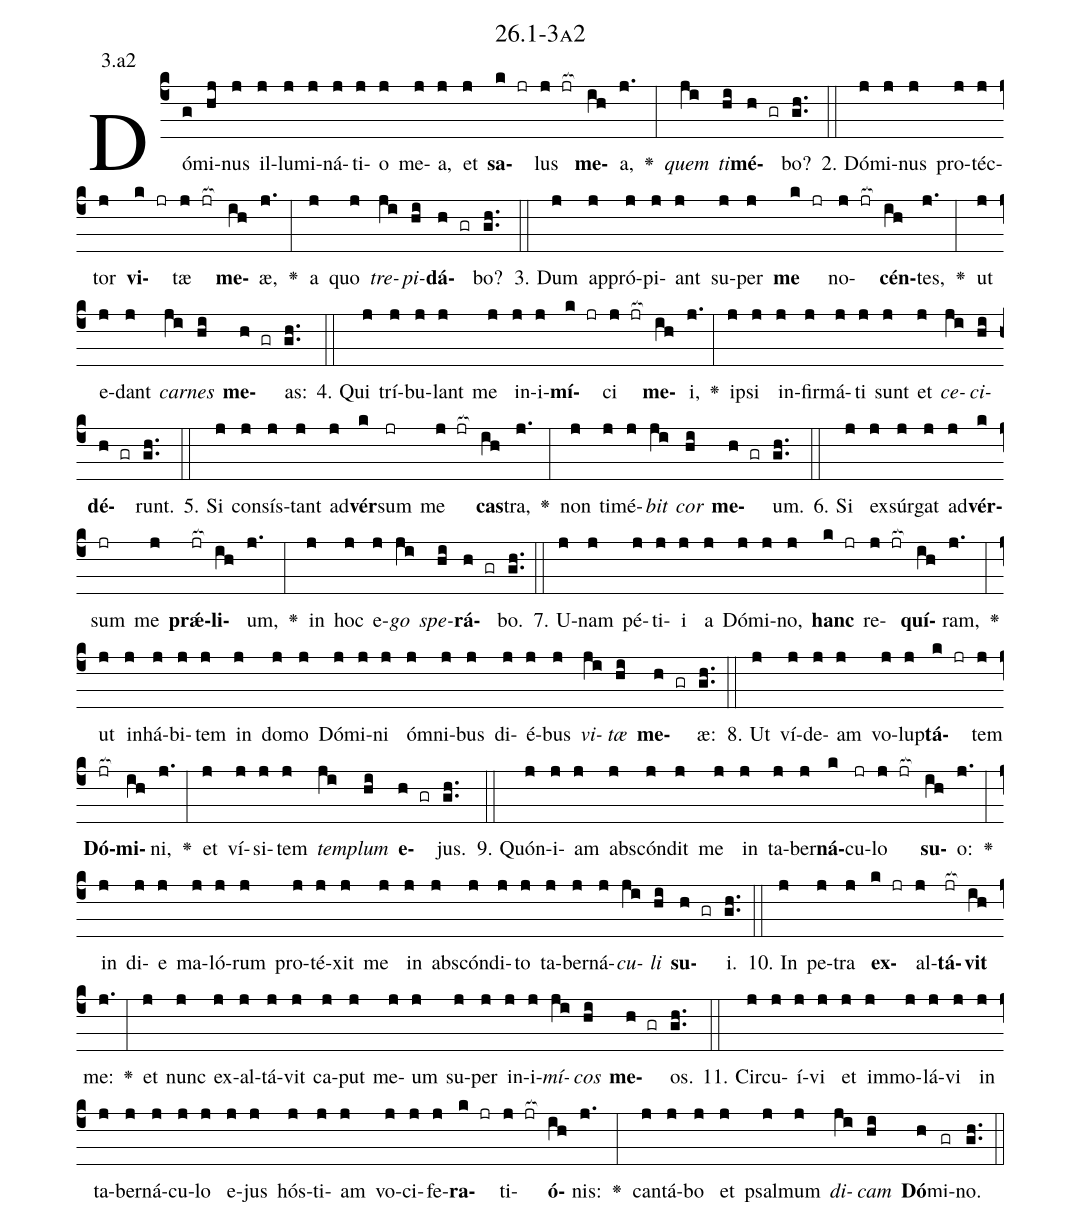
name: 26.1-3a2;
annotation: 3.a2;
%%
(c4)Dó(g)mi(hj)nus(j) il(j)lu(j)mi(j)ná(j)ti(j)o(j) me(j)a,(j) et(j) <b>sa</b>(k jr)lus(j jr[ocb:1{]) <b>me</b>(ih[ocb:0}])a,(j.) <v>\greheightstar</v>(:) <i>quem</i>(ji) <i>ti</i>(hi)<b>mé</b>(h gr)bo?(gh..) (::)
2. Dó(j)mi(j)nus(j) pro(j)téc(j)tor(j) <b>vi</b>(k jr)tæ(j jr[ocb:1{]) <b>me</b>(ih[ocb:0}])æ,(j.) <v>\greheightstar</v>(:) a(j) quo(j) <i>tre</i>(ji)<i>pi</i>(hi)<b>dá</b>(h gr)bo?(gh..) (::)
3. Dum(j) ap(j)pró(j)pi(j)ant(j) su(j)per(j) <b>me</b>(k jr) no(j jr[ocb:1{])<b>cén</b>(ih[ocb:0}])tes,(j.) <v>\greheightstar</v>(:) ut(j) e(j)dant(j) <i>car</i>(ji)<i>nes</i>(hi) <b>me</b>(h gr)as:(gh..) (::)
4. Qui(j) trí(j)bu(j)lant(j) me(j) in(j)i(j)<b>mí</b>(k jr)ci(j jr[ocb:1{]) <b>me</b>(ih[ocb:0}])i,(j.) <v>\greheightstar</v>(:) ip(j)si(j) in(j)fir(j)má(j)ti(j) sunt(j) et(j) <i>ce</i>(ji)<i>ci</i>(hi)<b>dé</b>(h gr)runt.(gh..) (::)
5. Si(j) con(j)sís(j)tant(j) ad(j)<b>vér</b>(k)sum(jr) me(j jr[ocb:1{]) <b>cas</b>(ih[ocb:0}])tra,(j.) <v>\greheightstar</v>(:) non(j) ti(j)mé(j)<i>bit</i>(ji) <i>cor</i>(hi) <b>me</b>(h gr)um.(gh..) (::)
6. Si(j) ex(j)súr(j)gat(j) ad(j)<b>vér</b>(k)sum(jr) me(j) <b>prǽ</b>(jr[ocb:1{])<b>li</b>(ih[ocb:0}])um,(j.) <v>\greheightstar</v>(:) in(j) hoc(j) e(j)<i>go</i>(ji) <i>spe</i>(hi)<b>rá</b>(h gr)bo.(gh..) (::)
7. U(j)nam(j) pé(j)ti(j)i(j) a(j) Dó(j)mi(j)no,(j) <b>hanc</b>(k jr) re(j jr[ocb:1{])<b>quí</b>(ih[ocb:0}])ram,(j.) <v>\greheightstar</v>(:) ut(j) in(j)há(j)bi(j)tem(j) in(j) do(j)mo(j) Dó(j)mi(j)ni(j) óm(j)ni(j)bus(j) di(j)é(j)bus(j) <i>vi</i>(ji)<i>tæ</i>(hi) <b>me</b>(h gr)æ:(gh..) (::)
8. Ut(j) ví(j)de(j)am(j) vo(j)lup(j)<b>tá</b>(k jr)tem(j) <b>Dó</b>(jr[ocb:1{])<b>mi</b>(ih[ocb:0}])ni,(j.) <v>\greheightstar</v>(:) et(j) ví(j)si(j)tem(j) <i>tem</i>(ji)<i>plum</i>(hi) <b>e</b>(h gr)jus.(gh..) (::)
9. Quón(j)i(j)am(j) abs(j)cón(j)dit(j) me(j) in(j) ta(j)ber(j)<b>ná</b>(k)cu(jr)lo(j jr[ocb:1{]) <b>su</b>(ih[ocb:0}])o:(j.) <v>\greheightstar</v>(:) in(j) di(j)e(j) ma(j)ló(j)rum(j) pro(j)té(j)xit(j) me(j) in(j) abs(j)cón(j)di(j)to(j) ta(j)ber(j)ná(j)<i>cu</i>(ji)<i>li</i>(hi) <b>su</b>(h gr)i.(gh..) (::)
10. In(j) pe(j)tra(j) <b>ex</b>(k jr)al(j)<b>tá</b>(jr[ocb:1{])<b>vit</b>(ih[ocb:0}]) me:(j.) <v>\greheightstar</v>(:) et(j) nunc(j) ex(j)al(j)tá(j)vit(j) ca(j)put(j) me(j)um(j) su(j)per(j) in(j)i(j)<i>mí</i>(ji)<i>cos</i>(hi) <b>me</b>(h gr)os.(gh..) (::)
11. Cir(j)cu(j)í(j)vi(j) et(j) im(j)mo(j)lá(j)vi(j) in(j) ta(j)ber(j)ná(j)cu(j)lo(j) e(j)jus(j) hós(j)ti(j)am(j) vo(j)ci(j)fe(j)<b>ra</b>(k jr)ti(j jr[ocb:1{])<b>ó</b>(ih[ocb:0}])nis:(j.) <v>\greheightstar</v>(:) can(j)tá(j)bo(j) et(j) psal(j)mum(j) <i>di</i>(ji)<i>cam</i>(hi) <b>Dó</b>(h)mi(gr)no.(gh..) (::)
